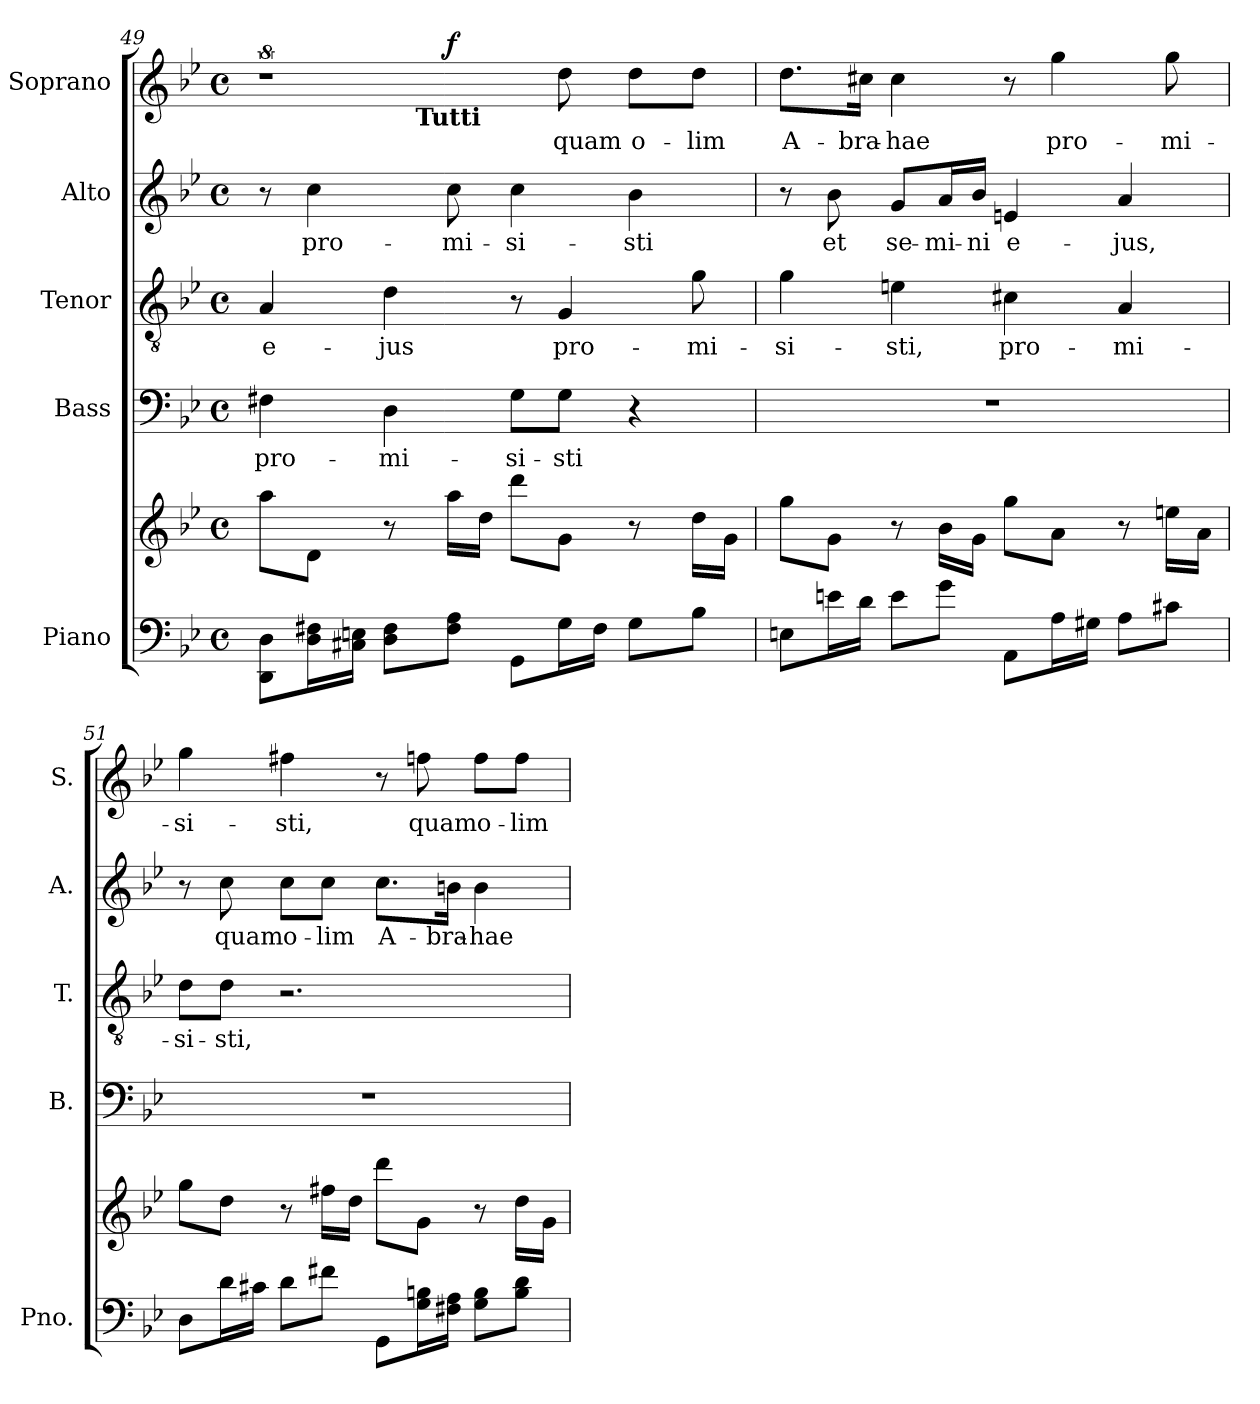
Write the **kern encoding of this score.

**kern	**kern	**kern	**text	**kern	**text	**kern	**text	**kern	**text	**dynam
*part5	*part5	*part4	*part4	*part3	*part3	*part2	*part2	*part1	*part1	*part1
*staff6	*staff5	*staff4	*staff4	*staff3	*staff3	*staff2	*staff2	*staff1	*staff1	*staff1
*I"Piano	*	*I"Bass	*	*I"Tenor	*	*I"Alto	*	*I"Soprano	*	*
*I'Pno.	*	*I'B.	*	*I'T.	*	*I'A.	*	*I'S.	*	*
*clefF4	*clefG2	*clefF4	*	*clefGv2	*	*clefG2	*	*clefG2	*	*
*k[b-e-]	*k[b-e-]	*k[b-e-]	*	*k[b-e-]	*	*k[b-e-]	*	*k[b-e-]	*	*
*B-:	*B-:	*B-:	*	*B-:	*	*B-:	*	*B-:	*	*
*M4/4	*M4/4	*M4/4	*	*M4/4	*	*M4/4	*	*M4/4	*	*
*met(c)	*met(c)	*met(c)	*	*met(c)	*	*met(c)	*	*met(c)	*	*
=49	=49	=49	=49	=49	=49	=49	=49	=49	=49	=49
!	!	!	!LO:LY:b	!	!LO:LY:b	!	!	!LO:N:vis=2.	!	!
*	*	*	*	*	*	*	*	*^	*	*
*	*	*	*	*	*	*	*	*	*^	*	*
8DD\ 8D\L	8aa\L	4F#X\	pro-	4A/	e-	8r	.	8%5r	4.ryy	4ryy	.	.
!	!	!	!	!	!	!	!LO:LY:b	!	!	!	!	!
16D\ 16F#X\L	8d\J	.	.	.	.	4cc\	pro-	.	.	.	.	.
16C#X\ 16En\JJ	.	.	.	.	.	.	.	.	.	.	.	.
!	!	!	!LO:LY:b	!	!LO:LY:b	!	!	!	!	!	!	!
8D\ 8F#\L	8r	4D\	-mi-	4d\	-jus	.	.	.	.	16ryy	.	.
!	!	!	!	!	!	!	!	!	!	!LO:TX:b:B:t=Tutti	!	!
.	.	.	.	.	.	.	.	.	.	2ryy	.	.
!	!	!	!	!	!	!	!LO:LY:b	!	!	!	!	!LO:DY:a
8F#\ 8A\J	16aa\LL	.	.	.	.	8cc\	-mi-	.	2ryy	.	.	f
.	16dd\JJ	.	.	.	.	.	.	.	.	.	.	.
!	!	!	!LO:LY:b	!	!	!	!LO:LY:b	!	!	!	!	!
8GG\L	8ddd\L	8G\L	-si-	8r	.	4cc\	-si-	.	.	.	.	.
!	!	!	!LO:LY:b	!	!LO:LY:b	!	!	!	!	!	!LO:LY:b	!
16G\L	8g\J	8G\J	-sti	4G/	pro-	.	.	8dd\	.	.	quam	.
16F#\JJ	.	.	.	.	.	.	.	.	.	.	.	.
!	!	!	!	!	!	!	!LO:LY:b	!	!	!	!LO:LY:b	!
8G\L	8r	4r	.	.	.	4b-\	-sti	8dd\L	.	.	o-	.
.	.	.	.	.	.	.	.	.	.	8.ryy	.	.
!	!	!	!	!	!LO:LY:b	!	!	!	!	!	!LO:LY:b	!
8B-\J	16dd\LL	.	.	8g\	-mi-	.	.	8dd\J	8ryy	.	-lim	.
.	16g\JJ	.	.	.	.	.	.	.	.	.	.	.
=50	=50	=50	=50	=50	=50	=50	=50	=50	=50	=50	=50	=50
!	!	!	!	!	!	!	!	!LO:TX:a:B:t=P	!	!	!	!
!	!	!	!	!	!LO:LY:b	!	!	!	!	!	!LO:LY:b	!
*	*	*	*	*	*	*	*	*v	*v	*v	*	*
8En\L	8gg\L	1r	.	4g\	-si-	8r	.	8.dd\L	A-	.
!	!	!	!	!	!	!	!LO:LY:b	!	!	!
16en\L	8g\J	.	.	.	.	8b-\	et	.	.	.
!	!	!	!	!	!	!	!	!	!LO:LY:b	!
16d\JJ	.	.	.	.	.	.	.	16cc#X\Jk	-bra-	.
!	!	!	!	!	!LO:LY:b	!	!LO:LY:b	!	!LO:LY:b	!
8e\L	8r	.	.	4en\	-sti,	8g/L	se-	4cc#\	-hae	.
!	!	!	!	!	!	!	!LO:LY:b	!	!	!
8g\J	16b-\LL	.	.	.	.	16a/L	-mi-	.	.	.
!	!	!	!	!	!	!	!LO:LY:b	!	!	!
.	16g\JJ	.	.	.	.	16b-/JJ	ni	.	.	.
!	!	!	!	!	!LO:LY:b	!	!LO:LY:b	!	!	!
8AA\L	8gg\L	.	.	4c#X\	pro-	4en/	-e-	8r	.	.
!	!	!	!	!	!	!	!	!	!LO:LY:b	!
16A\L	8a\J	.	.	.	.	.	.	4gg\	pro-	.
16G#X\JJ	.	.	.	.	.	.	.	.	.	.
!	!	!	!	!	!LO:LY:b	!	!LO:LY:b	!	!	!
8A\L	8r	.	.	4A/	-mi-	4a/	-jus,	.	.	.
!	!	!	!	!	!	!	!	!	!LO:LY:b	!
8c#X\J	16een\LL	.	.	.	.	.	.	8gg\	-mi-	.
.	16a\JJ	.	.	.	.	.	.	.	.	.
!!LO:PB:g=z
=51	=51	=51	=51	=51	=51	=51	=51	=51	=51	=51
!	!	!	!	!	!LO:LY:b	!	!	!	!LO:LY:b	!
8D\L	8gg\L	1r	.	8d\L	-si-	8r	.	4gg\	-si-	.
!	!	!	!	!	!LO:LY:b	!	!LO:LY:b	!	!	!
16d\L	8dd\J	.	.	8d\J	-sti,	8cc\	quam	.	.	.
16c#X\JJ	.	.	.	.	.	.	.	.	.	.
!	!	!	!	!	!	!	!LO:LY:b	!	!LO:LY:b	!
8d\L	8r	.	.	2.r	.	8cc\L	o-	4ff#X\	-sti,	.
!	!	!	!	!	!	!	!LO:LY:b	!	!	!
8f#X\J	16ff#X\LL	.	.	.	.	8cc\J	-lim	.	.	.
.	16dd\JJ	.	.	.	.	.	.	.	.	.
!	!	!	!	!	!	!	!LO:LY:b	!	!	!
8GG\L	8ddd\L	.	.	.	.	8.cc\L	A-	8r	.	.
!	!	!	!	!	!	!	!	!	!LO:LY:b	!
16G\ 16Bn\L	8g\J	.	.	.	.	.	.	8ffn\	quam	.
!	!	!	!	!	!	!	!LO:LY:b	!	!	!
16F#X\ 16A\JJ	.	.	.	.	.	16bn\Jk	-bra-	.	.	.
!	!	!	!	!	!	!	!LO:LY:b	!	!LO:LY:b	!
8G\ 8B\L	8r	.	.	.	.	4b\	-hae	8ff\L	o-	.
!	!	!	!	!	!	!	!	!	!LO:LY:b	!
8B\ 8d\J	16dd\LL	.	.	.	.	.	.	8ff\J	-lim	.
.	16g\JJ	.	.	.	.	.	.	.	.	.
=	=	=	=	=	=	=	=	=	=	=
*-	*-	*-	*-	*-	*-	*-	*-	*-	*-	*-
